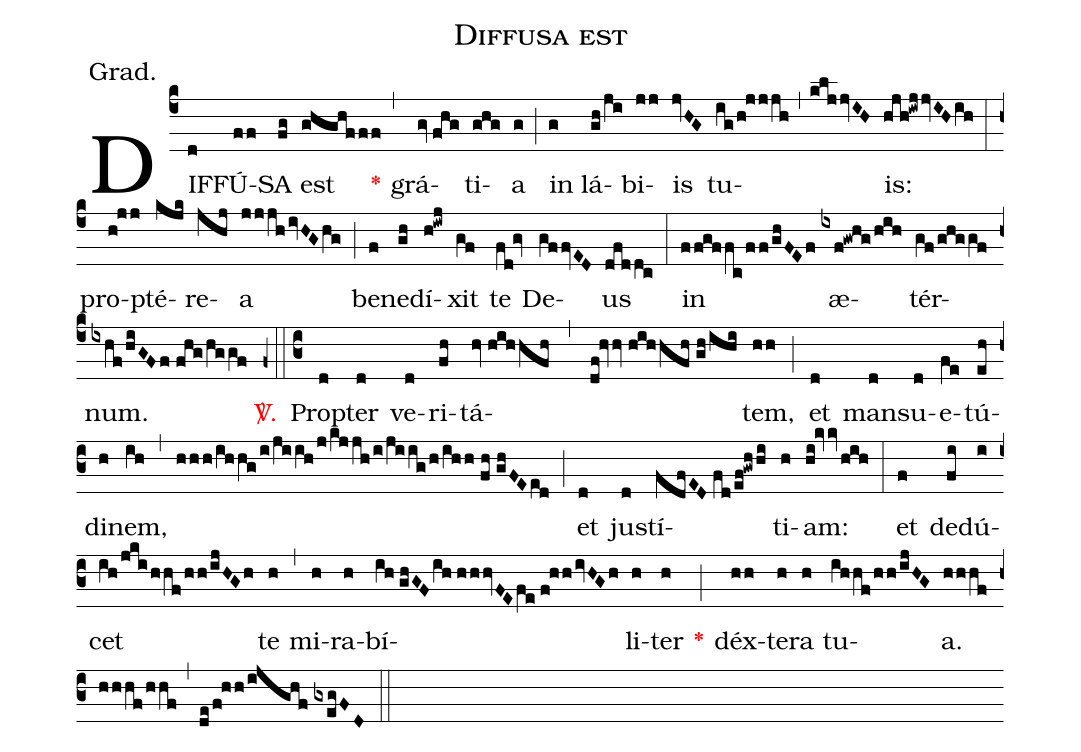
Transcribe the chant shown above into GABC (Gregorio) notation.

name:Diffusa est;
annotation:Grad.;
mode:V.;
office-part:Gradual;
%%
(c4) DIF(d)FÚ(ff)SA(fg) est(ghghfff) <v>\red{*}</v>(,) grá(gv//fhg)ti(ghg)a(g) (;) in(g) lá(gh/ji)bi(jj)is(jvHG) tu(ig/h!jjjh,kljjvIH)is:(hjh!iwjjvIHih) (:) pro(h!jj)pté(kjk)re(jhj)a(jjjhivHGhg) (;) be(f)ne(gh)dí(h!iwj)xit(gf) te(fd!gv) De(gffvED)us(dfddc) (:) in(ffgffc/ff/ghFEf) æ(ixf!gwhg/hih)tér(gf/ghggf)num.(ixhf/hiGFf//fhg/hggf) <v>\red{\Vbar.}</v>(z0::c3) Pro(d)pter(d) ve(d)ri(fh)tá(hv//hihhfh,df!hvv//hihhfh//gh/ihi)tem,(hh) (;) et(d) man(d)su(d)e(fe)tú(eh)di(h)nem,(ih) (,) (hhh/ihhg/i/jiih/j/kjjh/i/jiig/h/ihh//fh//ghFEed) (;) et(d) ju(d)stí(fdfED//fd/ef!gwhhi)ti(h)am:(hi!kvvhih) (:) et(f) de(fi)dú(i)cet(ih/jki/hhf/hh/ijHGh) te(h) (,) mi(h)ra(h)bí(ih//ghGFih//hhhvFEfe//f!hhivHGh)li(h)ter(h) <v>\red{*}</v>(;) déx(hh)te(h)ra(h) tu(ihhf/hh/ijHG)a.(hhhf//hhhf/hhf) (,) (de/f!hh/ijghf//gxegFD) (::)
